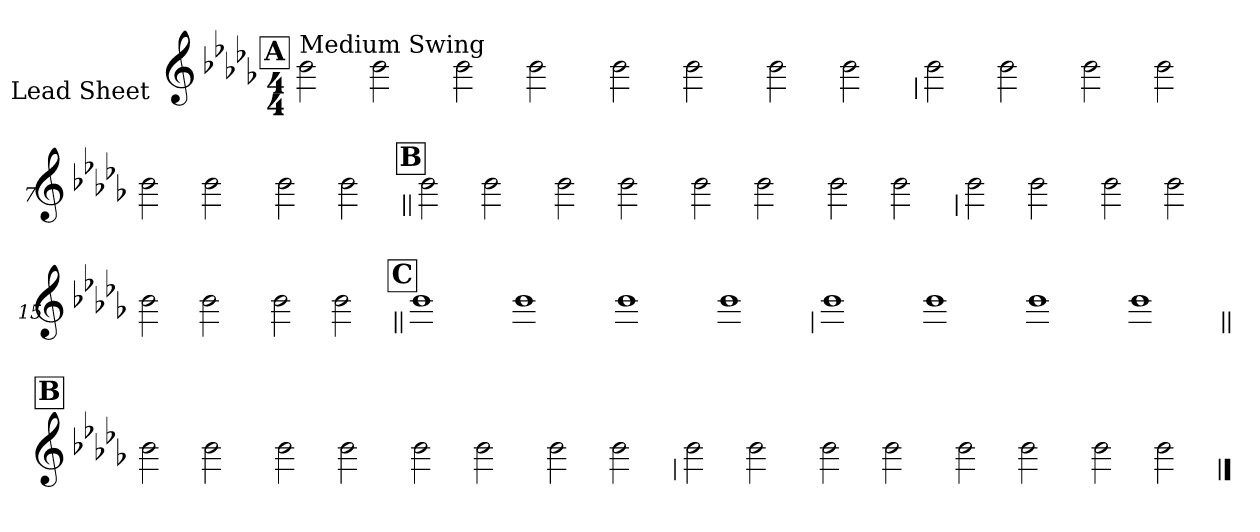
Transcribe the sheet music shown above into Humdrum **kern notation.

**kern
*part1
*staff1
*I"Lead Sheet
*stria0
*clefG2
*k[b-e-a-d-g-]
*D-:
*M4/4
!!LO:REH:place=s1:a:t=A
=1||
!LO:TX:a:t=Medium Swing
2b-
2b-
=2-
2b-
2b-
=3-
2b-
2b-
=4-
2b-
2b-
!!LO:LB:g=z
=5
2b-
2b-
=6-
2b-
2b-
=7-
2b-
2b-
=8-
2b-
2b-
!!LO:LB:g=z
!!LO:REH:place=s1:a:t=B
=9||
2b-
2b-
=10-
2b-
2b-
=11-
2b-
2b-
=12-
2b-
2b-
!!LO:LB:g=z
=13
2b-
2b-
=14-
2b-
2b-
=15-
2b-
2b-
=16-
2b-
2b-
!!LO:LB:g=z
!!LO:REH:place=s1:a:t=C
=17||
1b-
=18-
1b-
=19-
1b-
=20-
1b-
!!LO:LB:g=z
=21
1b-
=22-
1b-
=23-
1b-
=24-
1b-
!!LO:LB:g=z
!!LO:REH:place=s1:a:t=B
=25||
2b-
2b-
=26-
2b-
2b-
=27-
2b-
2b-
=28-
2b-
2b-
!!LO:LB:g=z
=29
2b-
2b-
=30-
2b-
2b-
=31-
2b-
2b-
=32-
2b-
2b-
==
*-
